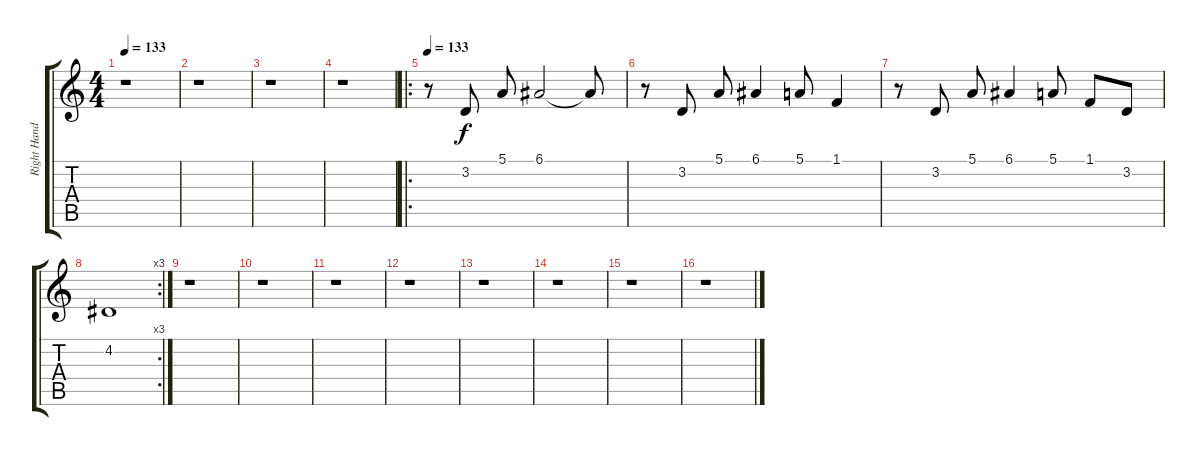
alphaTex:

\track ("Right Hand" "Right Hand") {instrument acousticgrandpiano}
\staff {score tabs}
\tuning (E4 B3 G3 D3 A2 E2) {hide}
\ts (4 4)
\tempo 133
\clef g2
\ks c
r.1{dy f} |
r.1 |
r.1 |
r.1 |
\ro
\tempo 133
r.8 3.2.8 5.1.8 6.1.2 6.1{t}.8 |
r.8 3.2.8 5.1.8 6.1.4 5.1.8 1.1.4 |
r.8 3.2.8 5.1.8 6.1.4 5.1.8 1.1.8 3.2.8 |
\rc 3
4.2.1 |
r.1 |
r.1 |
r.1 |
r.1 |
r.1 |
r.1 |
r.1 |
r.1
